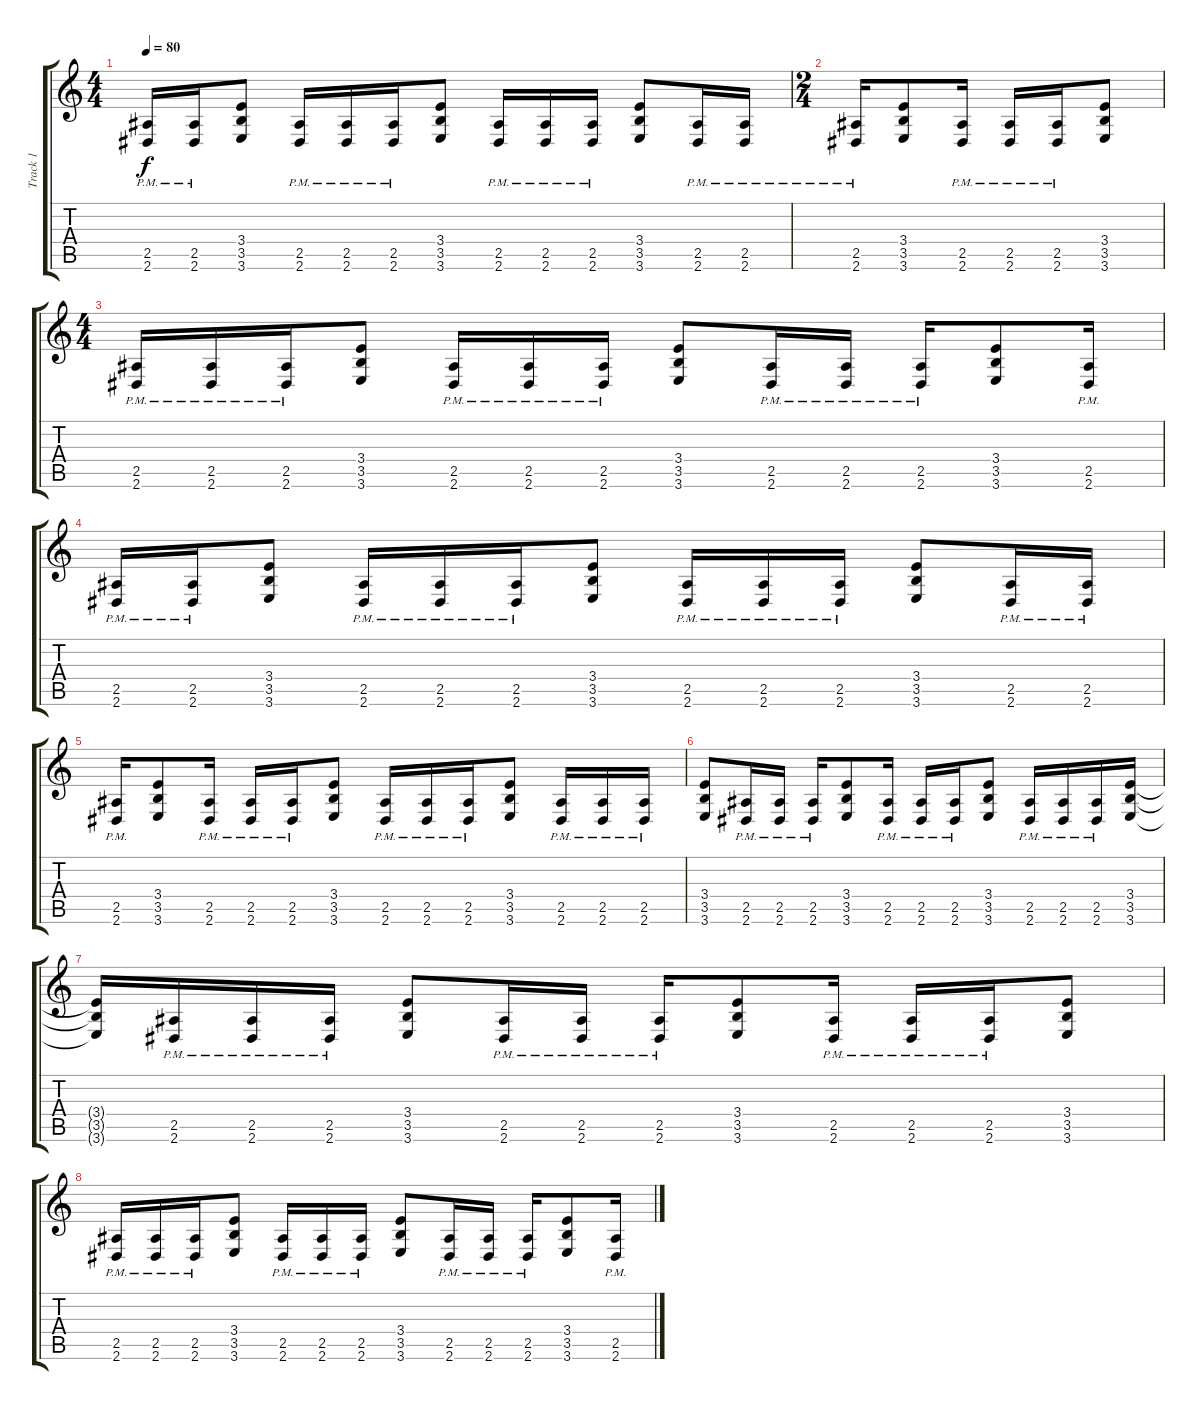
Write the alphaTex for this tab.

\track ("Track 1" "Track 1") {instrument distortionguitar}
\staff {score tabs}
\tuning (Eb4 Bb3 Gb3 Db3 Ab2 Db2) {hide}
\ts (4 4)
\tempo 80
\clef g2
\ks c
(2.5{pm} 2.6{pm}).16{dy f} (2.5{pm} 2.6{pm}).16 (3.4 3.5 3.6).8 (2.5{pm} 2.6{pm}).16 (2.5{pm} 2.6{pm}).16 (2.5{pm} 2.6{pm}).16 (3.4 3.5 3.6).8 (2.5{pm} 2.6{pm}).16 (2.5{pm} 2.6{pm}).16 (2.5{pm} 2.6{pm}).16 (3.4 3.5 3.6).8 (2.5{pm} 2.6{pm}).16 (2.5{pm} 2.6{pm}).16 |
\ts (2 4)
(2.5{pm} 2.6{pm}).16 (3.4 3.5 3.6).8 (2.5{pm} 2.6{pm}).16 (2.5{pm} 2.6{pm}).16 (2.5{pm} 2.6{pm}).16 (3.4 3.5 3.6).8 |
\ts (4 4)
(2.5{pm} 2.6{pm}).16 (2.5{pm} 2.6{pm}).16 (2.5{pm} 2.6{pm}).16 (3.4 3.5 3.6).8 (2.5{pm} 2.6{pm}).16 (2.5{pm} 2.6{pm}).16 (2.5{pm} 2.6{pm}).16 (3.4 3.5 3.6).8 (2.5{pm} 2.6{pm}).16 (2.5{pm} 2.6{pm}).16 (2.5{pm} 2.6{pm}).16 (3.4 3.5 3.6).8 (2.5{pm} 2.6{pm}).16 |
(2.5{pm} 2.6{pm}).16 (2.5{pm} 2.6{pm}).16 (3.4 3.5 3.6).8 (2.5{pm} 2.6{pm}).16 (2.5{pm} 2.6{pm}).16 (2.5{pm} 2.6{pm}).16 (3.4 3.5 3.6).8 (2.5{pm} 2.6{pm}).16 (2.5{pm} 2.6{pm}).16 (2.5{pm} 2.6{pm}).16 (3.4 3.5 3.6).8 (2.5{pm} 2.6{pm}).16 (2.5{pm} 2.6{pm}).16 |
(2.5{pm} 2.6{pm}).16 (3.4 3.5 3.6).8 (2.5{pm} 2.6{pm}).16 (2.5{pm} 2.6{pm}).16 (2.5{pm} 2.6{pm}).16 (3.4 3.5 3.6).8 (2.5{pm} 2.6{pm}).16 (2.5{pm} 2.6{pm}).16 (2.5{pm} 2.6{pm}).16 (3.4 3.5 3.6).8 (2.5{pm} 2.6{pm}).16 (2.5{pm} 2.6{pm}).16 (2.5{pm} 2.6{pm}).16 |
(3.4 3.5 3.6).8 (2.5{pm} 2.6{pm}).16 (2.5{pm} 2.6{pm}).16 (2.5{pm} 2.6{pm}).16 (3.4 3.5 3.6).8 (2.5{pm} 2.6{pm}).16 (2.5{pm} 2.6{pm}).16 (2.5{pm} 2.6{pm}).16 (3.4 3.5 3.6).8 (2.5{pm} 2.6{pm}).16 (2.5{pm} 2.6{pm}).16 (2.5{pm} 2.6{pm}).16 (3.4 3.5 3.6).16 |
(3.4{t} 3.5{t} 3.6{t}).16 (2.5{pm} 2.6{pm}).16 (2.5{pm} 2.6{pm}).16 (2.5{pm} 2.6{pm}).16 (3.4 3.5 3.6).8 (2.5{pm} 2.6{pm}).16 (2.5{pm} 2.6{pm}).16 (2.5{pm} 2.6{pm}).16 (3.4 3.5 3.6).8 (2.5{pm} 2.6{pm}).16 (2.5{pm} 2.6{pm}).16 (2.5{pm} 2.6{pm}).16 (3.4 3.5 3.6).8 |
(2.5{pm} 2.6{pm}).16 (2.5{pm} 2.6{pm}).16 (2.5{pm} 2.6{pm}).16 (3.4 3.5 3.6).8 (2.5{pm} 2.6{pm}).16 (2.5{pm} 2.6{pm}).16 (2.5{pm} 2.6{pm}).16 (3.4 3.5 3.6).8 (2.5{pm} 2.6{pm}).16 (2.5{pm} 2.6{pm}).16 (2.5{pm} 2.6{pm}).16 (3.4 3.5 3.6).8 (2.5{pm} 2.6{pm}).16
